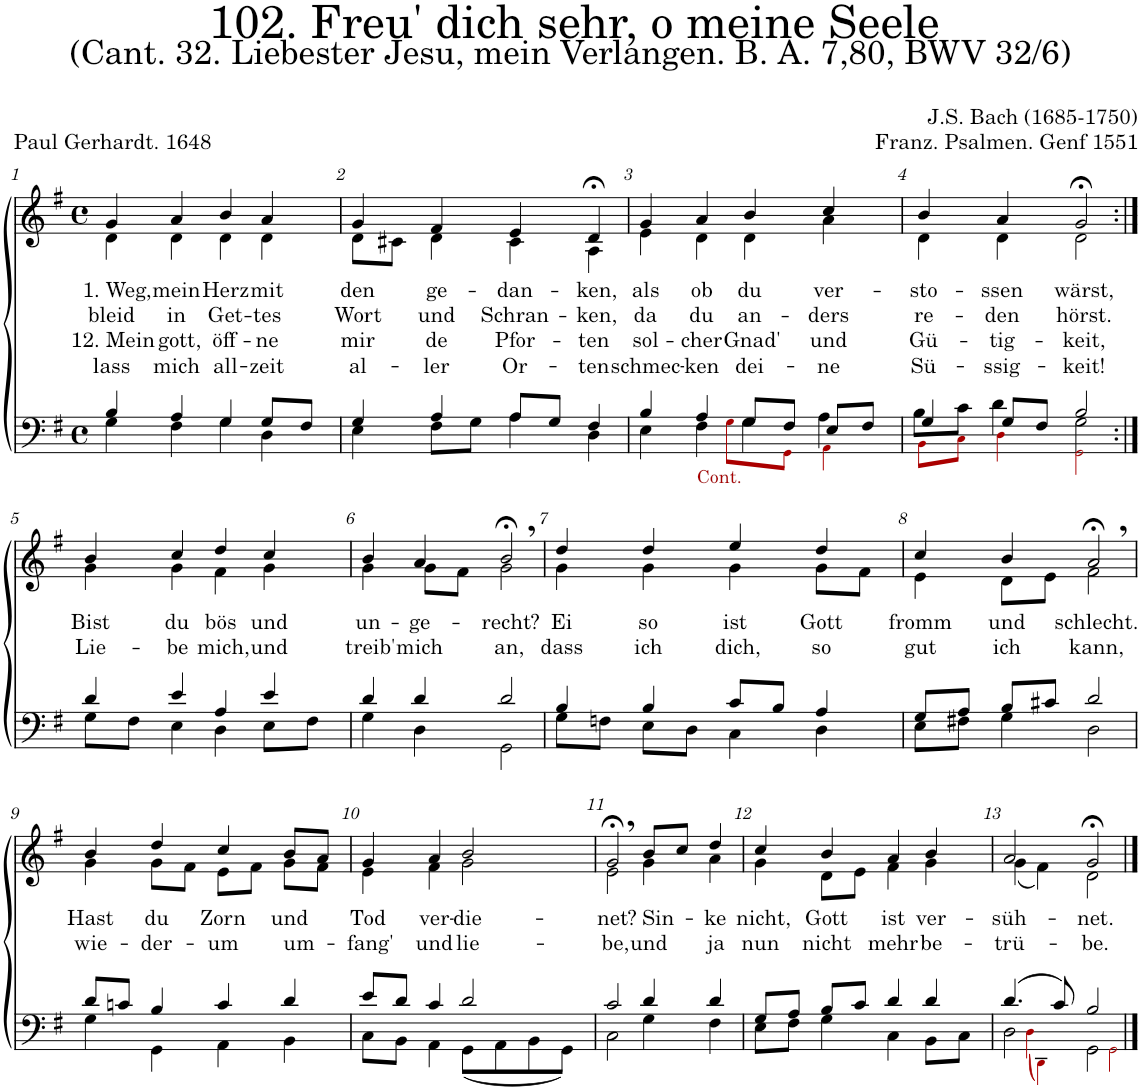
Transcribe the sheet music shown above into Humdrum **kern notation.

**kern	**kern	**text	**text	**text	**text
*part2	*part1	*part1	*part1	*part1	*part1
*staff2	*staff1	*staff1	*staff1	*staff1	*staff1
*I"Tenor/Bass	*I"Soprano/Alto	*	*	*	*
*clefF4	*clefG2	*	*	*	*
*k[f#]	*k[f#]	*	*	*	*
*M4/4	*M4/4	*	*	*	*
*met(c)	*met(c)	*	*	*	*
=1	=1	=1	=1	=1	=1
*^	*	*	*	*	*
!	!	!	!LO:LY:b	!LO:LY:b	!LO:LY:b	!LO:LY:b
*	*	*^	*	*	*	*
4B/	4G\	4g;</	4d\	1. Weg,	bleid	12. Mein	lass
!	!	!	!	!LO:LY:b	!LO:LY:b	!LO:LY:b	!LO:LY:b
4A/	4F#\	4a/	4d\	mein	in	gott,	mich
!	!	!	!	!LO:LY:b	!LO:LY:b	!LO:LY:b	!LO:LY:b
4G/	4G\	4b/	4d\	Herz	Get-	öff-	all-
!	!	!	!	!LO:LY:b	!LO:LY:b	!LO:LY:b	!LO:LY:b
8G/L	4D\	4a/	4d\	mit	-tes	-ne	-zeit
8F#/J	.	.	.	.	.	.	.
=2	=2	=2	=2	=2	=2	=2	=2
!	!	!	!	!LO:LY:b	!LO:LY:b	!LO:LY:b	!LO:LY:b
4G/	4E\	4g;</	8d\L	den	Wort	mir	al-
.	.	.	8c#X\J	.	.	.	.
!	!	!	!	!LO:LY:b	!LO:LY:b	!LO:LY:b	!LO:LY:b
4A/	8F#\L	4f#/	4d\	ge-	und	de	-ler
.	8G\J	.	.	.	.	.	.
!	!	!	!	!LO:LY:b	!LO:LY:b	!LO:LY:b	!LO:LY:b
8A/L	4A\	4e/	4c#\	-dan-	Schran-	Pfor-	Or-
8G/J	.	.	.	.	.	.	.
!	!	!	!	!LO:LY:b	!LO:LY:b	!LO:LY:b	!LO:LY:b
4F#/	4D\	4d;<,/	4A\	-ken,	-ken,	-ten	-ten
=3	=3	=3	=3	=3	=3	=3	=3
*	*^	*	*	*	*	*	*
!	!	!	!	!	!LO:LY:b	!LO:LY:b	!LO:LY:b	!LO:LY:b
4B/	4E\	2ryy	4g;</	4e\	als	da	sol-	schmec-
!	!	!	!	!	!LO:LY:b	!LO:LY:b	!LO:LY:b	!LO:LY:b
4A/	4F#\	.	4a/	4d\	ob	du	-cher	-ken
!LO:TX:b:color=#AA0000:t=Cont.	!	!	!	!	!	!	!	!
!	!	!	!	!	!LO:LY:b	!LO:LY:b	!LO:LY:b	!LO:LY:b
8G/L	4G\	8Gi\L	4b;</	4d\	du	an-	Gnad'	dei-
8F#/J	.	8GGi\J	.	.	.	.	.	.
!	!	!	!	!	!LO:LY:b	!LO:LY:b	!LO:LY:b	!LO:LY:b
8E/L	4A\	4AAi\	4cc/	4a\	ver-	-ders	und	-ne
8F#/J	.	.	.	.	.	.	.	.
=4	=4	=4	=4	=4	=4	=4	=4	=4
!	!	!	!	!	!LO:LY:b	!LO:LY:b	!LO:LY:b	!LO:LY:b
4G/	8B\L	8BBi\L	4b/	4d\	-sto-	re-	Gü-	Sü-
.	8c\J	8Ci\J	.	.	.	.	.	.
!	!	!	!	!	!LO:LY:b	!LO:LY:b	!LO:LY:b	!LO:LY:b
8G/L	4d\	4Di\	4a/	4d\	-ssen	-den	-tig-	-ssig-
8F#/J	.	.	.	.	.	.	.	.
!	!	!	!	!	!LO:LY:b	!LO:LY:b	!LO:LY:b	!LO:LY:b
2B/	2G\	2GGi\	2g;<,/	2d\	wärst,	hörst.	-keit,	-keit!
!!LO:LB:g=z	!!
=5:|!	=5:|!	=5:|!	=5:|!	=5:|!	=5:|!	=5:|!	=5:|!	=5:|!
!	!	!	!	!	!LO:LY:b	!LO:LY:b	!	!
*	*v	*v	*	*	*	*	*	*
4d/	8G\L	4b/	4g\	Bist	Lie-	.	.
.	8F#\J	.	.	.	.	.	.
!	!	!	!	!LO:LY:b	!LO:LY:b	!	!
4e/	4E\	4cc/	4g\	du	-be	.	.
!	!	!	!	!LO:LY:b	!LO:LY:b	!	!
4A/	4D\	4dd/	4f#\	bös	mich,	.	.
!	!	!	!	!LO:LY:b	!LO:LY:b	!	!
4e/	8E\L	4cc/	4g\	und	und	.	.
.	8F#\J	.	.	.	.	.	.
=6	=6	=6	=6	=6	=6	=6	=6
!	!	!	!	!LO:LY:b	!LO:LY:b	!	!
4d/	4G\	4b;</	4g\	un-	treib'	.	.
!	!	!	!	!LO:LY:b	!LO:LY:b	!	!
4d/	4D\	4a/	8g\L	-ge-	mich	.	.
.	.	.	8f#\J	.	.	.	.
!	!	!	!	!LO:LY:b	!LO:LY:b	!	!
2d/	2GG\	2b;<,/	2g\	-recht?	an,	.	.
=7	=7	=7	=7	=7	=7	=7	=7
!	!	!	!	!LO:LY:b	!LO:LY:b	!	!
4B/	8G\L	4dd;</	4g\	Ei	dass	.	.
.	8Fn\J	.	.	.	.	.	.
!	!	!	!	!LO:LY:b	!LO:LY:b	!	!
4B/	8E\L	4dd/	4g\	so	ich	.	.
.	8D\J	.	.	.	.	.	.
!	!	!	!	!LO:LY:b	!LO:LY:b	!	!
8c/L	4C\	4ee/	4g\	ist	dich,	.	.
8B/J	.	.	.	.	.	.	.
!	!	!	!	!LO:LY:b	!LO:LY:b	!	!
4A/	4D\	4dd/	8g\L	Gott	so	.	.
.	.	.	8f#\J	.	.	.	.
=8	=8	=8	=8	=8	=8	=8	=8
!	!	!	!	!LO:LY:b	!LO:LY:b	!	!
8G/L	8E\L	4cc/	4e\	fromm	gut	.	.
8A/J	8F#X\J	.	.	.	.	.	.
!	!	!	!	!LO:LY:b	!LO:LY:b	!	!
8B/L	4G\	4b/	8d\L	und	ich	.	.
8c#X/J	.	.	8e\J	.	.	.	.
!	!	!	!	!LO:LY:b	!LO:LY:b	!	!
2d/	2D\	2a;<,/	2f#\	schlecht.	kann,	.	.
!!LO:LB:g=z	!!
=9	=9	=9	=9	=9	=9	=9	=9
!	!	!	!	!LO:LY:b	!LO:LY:b	!	!
8d/L	4G\	4b/	4g\	Hast	wie-	.	.
8cn/J	.	.	.	.	.	.	.
!	!	!	!	!LO:LY:b	!LO:LY:b	!	!
4B/	4GG\	4dd/	8g\L	du	-der-	.	.
.	.	.	8f#\J	.	.	.	.
!	!	!	!	!LO:LY:b	!LO:LY:b	!	!
4c/	4AA\	4cc/	8e\L	Zorn	-um	.	.
.	.	.	8f#\J	.	.	.	.
!	!	!	!	!LO:LY:b	!LO:LY:b	!	!
4d/	4BB\	8b/L	8g\L	und	um-	.	.
.	.	8a/J	8f#\J	.	.	.	.
=10	=10	=10	=10	=10	=10	=10	=10
!	!	!	!	!LO:LY:b	!LO:LY:b	!	!
8e/L	8C\L	4g/	4e\	Tod	-fang'	.	.
8d/J	8BB\J	.	.	.	.	.	.
!	!	!	!	!LO:LY:b	!LO:LY:b	!	!
4c/	4AA\	4a/	4f#\	ver-	und	.	.
!	!	!	!	!LO:LY:b	!LO:LY:b	!	!
2d/	(8GG\L	2b/	2g\	-die-	lie-	.	.
.	8AA\	.	.	.	.	.	.
.	8BB\	.	.	.	.	.	.
.	8GG\J)	.	.	.	.	.	.
=11	=11	=11	=11	=11	=11	=11	=11
!	!	!	!	!LO:LY:b	!LO:LY:b	!	!
2c/	2C\	2g;<,/	2e\	-net?	-be,	.	.
!	!	!	!	!LO:LY:b	!LO:LY:b	!	!
4d/	4G\	8b/L	4g\	Sin-	und	.	.
.	.	8cc/J	.	.	.	.	.
!	!	!	!	!LO:LY:b	!LO:LY:b	!	!
4d/	4F#\	4dd/	4a\	-ke	ja	.	.
=12	=12	=12	=12	=12	=12	=12	=12
!	!	!	!	!LO:LY:b	!LO:LY:b	!	!
8G/L	8E\L	4cc/	4g\	nicht,	nun	.	.
8A/J	8F#\J	.	.	.	.	.	.
!	!	!	!	!LO:LY:b	!LO:LY:b	!	!
8B/L	4G\	4b/	8d\L	Gott	nicht	.	.
8c/J	.	.	8e\J	.	.	.	.
!	!	!	!	!LO:LY:b	!LO:LY:b	!	!
4d/	4C\	4a/	4f#\	ist	mehr	.	.
!	!	!	!	!LO:LY:b	!LO:LY:b	!	!
4d/	8BB\L	4b/	4g\	ver-	be-	.	.
.	8C\J	.	.	.	.	.	.
=13	=13	=13	=13	=13	=13	=13	=13
*	*^	*	*	*	*	*	*
!	!	!	!	!	!LO:LY:b	!LO:LY:b	!	!
(4.d/	2D\	(4Di\	2a/	(4g;\	-süh-	-trü-	.	.
.	.	4DDi\)	.	4f#\)	.	.	.	.
8c/)	.	.	.	.	.	.	.	.
!	!	!	!	!	!LO:LY:b	!LO:LY:b	!	!
2B/	2GG\	2GGi\	2g;</	2d\	-net.	-be.	.	.
*v	*v	*v	*	*	*	*	*	*
*	*v	*v	*	*	*	*
==	==	==	==	==	==
*-	*-	*-	*-	*-	*-
